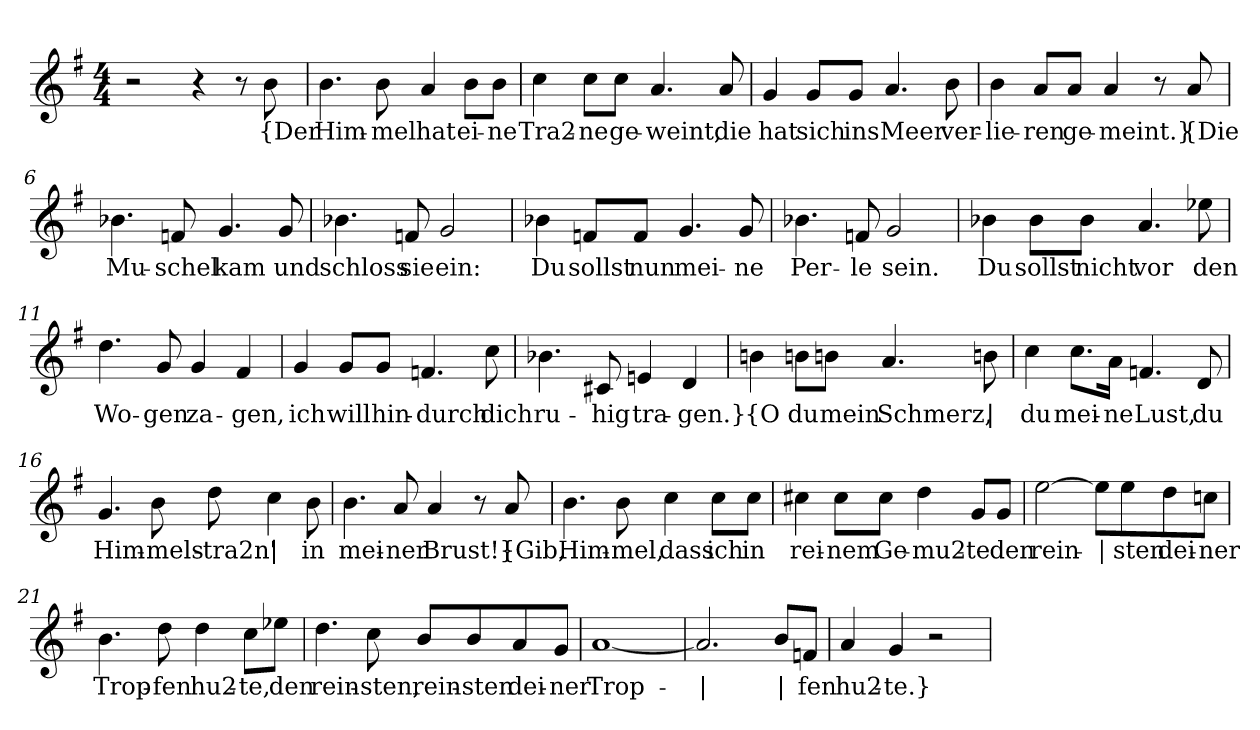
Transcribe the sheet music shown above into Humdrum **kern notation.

**kern	**text
*part1	*part1
*staff1	*staff1
*clefG2	*
*k[f#]	*
*M4/4	*
=1	=1
2r	.
4r	.
8r	.
!	!LO:LY:b
8b\	{Der
=2	=2
!	!LO:LY:b
4.b\	Him-
!	!LO:LY:b
8b\	-mel
!	!LO:LY:b
4a/	hat
!	!LO:LY:b
8b\L	ei-
!	!LO:LY:b
8b\J	-ne
=3	=3
!	!LO:LY:b
4cc\	Tra2-
!	!LO:LY:b
8cc\L	-ne
!	!LO:LY:b
8cc\J	ge-
!	!LO:LY:b
4.a/	-weint,
!	!LO:LY:b
8a/	die
=4	=4
!	!LO:LY:b
4g/	hat
!	!LO:LY:b
8g/L	sich
!	!LO:LY:b
8g/J	ins
!	!LO:LY:b
4.a/	Meer
!	!LO:LY:b
8b\	ver-
!!LO:LB:g=z
=5	=5
!	!LO:LY:b
4b\	-lie-
!	!LO:LY:b
8a/L	-ren
!	!LO:LY:b
8a/J	ge-
!	!LO:LY:b
4a/	-meint.}
8r	.
!	!LO:LY:b
8a/	{Die
=6	=6
!	!LO:LY:b
4.b-X\	Mu-
!	!LO:LY:b
8fn/	-schel
!	!LO:LY:b
4.g/	kam
!	!LO:LY:b
8g/	und
=7	=7
!	!LO:LY:b
4.b-X\	schloss
!	!LO:LY:b
8fn/	sie
!	!LO:LY:b
2g/	ein:
=8	=8
!	!LO:LY:b
4b-X\	Du
!	!LO:LY:b
8fn/L	sollst
!	!LO:LY:b
8f/J	nun
!	!LO:LY:b
4.g/	mei-
!	!LO:LY:b
8g/	-ne
!!LO:LB:g=z
=9	=9
!	!LO:LY:b
4.b-X\	Per-
!	!LO:LY:b
8fn/	-le
!	!LO:LY:b
2g/	sein.
=10	=10
!	!LO:LY:b
4b-X\	Du
!	!LO:LY:b
8b-\L	sollst
!	!LO:LY:b
8b-\J	nicht
!	!LO:LY:b
4.a/	vor
!	!LO:LY:b
8ee-X\	den
=11	=11
!	!LO:LY:b
4.dd\	Wo-
!	!LO:LY:b
8g/	-gen
!	!LO:LY:b
4g/	za-
!	!LO:LY:b
4f#/	-gen,
=12	=12
!	!LO:LY:b
4g/	ich
!	!LO:LY:b
8g/L	will
!	!LO:LY:b
8g/J	hin-
!	!LO:LY:b
4.fn/	-durch
!	!LO:LY:b
8cc\	dich
!!LO:LB:g=z
=13	=13
!	!LO:LY:b
4.b-X\	ru-
!	!LO:LY:b
8c#X/	-hig
!	!LO:LY:b
4en/	tra-
!	!LO:LY:b
4d/	-gen.}
=14	=14
!	!LO:LY:b
4bn\	{O
!	!LO:LY:b
8bn\L	du
!	!LO:LY:b
8bn\J	mein
!	!LO:LY:b
4.a/	Schmerz,
!	!LO:LY:b
8bn\	|
=15	=15
!	!LO:LY:b
4cc\	du
!	!LO:LY:b
8.cc\L	mei-
!	!LO:LY:b
16a\Jk	-ne
!	!LO:LY:b
4.fn/	Lust,
!	!LO:LY:b
8d/	du
=16	=16
!	!LO:LY:b
4.g/	Him-
!	!LO:LY:b
8b\	-mels-
!	!LO:LY:b
8dd\	-tra2n'
!	!LO:LY:b
4cc\	|
!	!LO:LY:b
8b\	in
!!LO:LB:g=z
=17	=17
!	!LO:LY:b
4.b\	mei-
!	!LO:LY:b
8a/	-ner
!	!LO:LY:b
4a/	Brust!}
8r	.
!	!LO:LY:b
8a/	{Gib,
=18	=18
!	!LO:LY:b
4.b\	Him-
!	!LO:LY:b
8b\	-mel,
!	!LO:LY:b
4cc\	dass
!	!LO:LY:b
8cc\L	ich
!	!LO:LY:b
8cc\J	in
=19	=19
!	!LO:LY:b
4cc#X\	rei-
!	!LO:LY:b
8cc#\L	-nem
!	!LO:LY:b
8cc#\J	Ge-
!	!LO:LY:b
4dd\	-mu2-
!	!LO:LY:b
8g/L	-te
!	!LO:LY:b
8g/J	den
=20	=20
!	!LO:LY:b
[2ee\	rein-
!	!LO:LY:b
8ee\L]	|
!	!LO:LY:b
8ee\	-sten
!	!LO:LY:b
8dd\	dei-
!	!LO:LY:b
8ccn\J	-ner
!!LO:LB:g=z
=21	=21
!	!LO:LY:b
4.b\	Trop-
!	!LO:LY:b
8dd\	-fen
!	!LO:LY:b
4dd\	hu2-
!	!LO:LY:b
8cc\L	-te,
!	!LO:LY:b
8ee-X\J	den
=22	=22
!	!LO:LY:b
4.dd\	rein-
!	!LO:LY:b
8cc\	-sten,
!	!LO:LY:b
8b/L	rein-
!	!LO:LY:b
8b/	-sten
!	!LO:LY:b
8a/	dei-
!	!LO:LY:b
8g/J	-ner
=23	=23
!	!LO:LY:b
[1a	Trop-
=24	=24
!	!LO:LY:b
2.a/]	|
!	!LO:LY:b
8b/L	|
!	!LO:LY:b
8fn/J	-fen
=25	=25
!	!LO:LY:b
4a/	hu2-
!	!LO:LY:b
4g/	-te.}
2r	.
=	=
*-	*-
